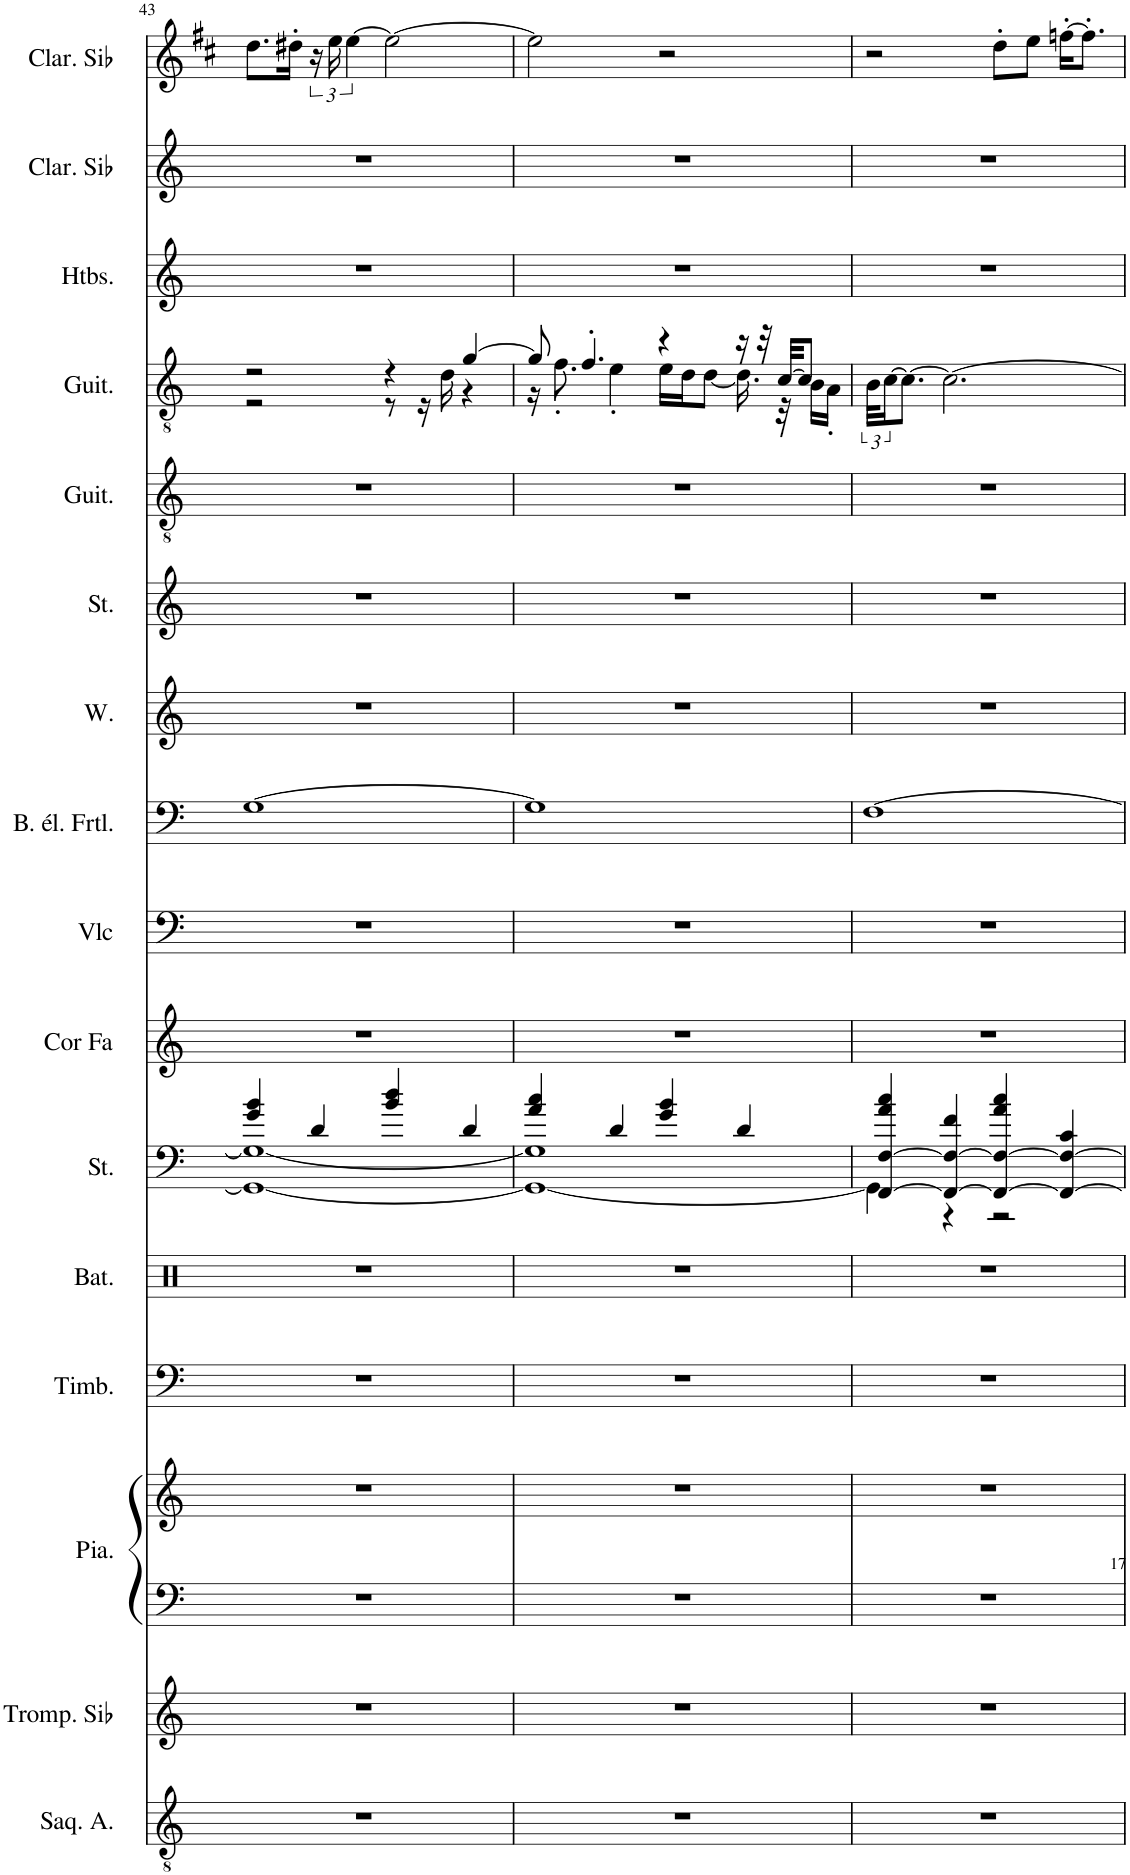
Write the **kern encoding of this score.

**kern	**kern	**kern	**kern	**kern	**kern	**kern	**kern	**kern	**kern	**kern	**kern	**kern	**kern	**kern	**kern	**kern
*part16	*part15	*part14	*part14	*part13	*part12	*part11	*part10	*part9	*part8	*part7	*part6	*part5	*part4	*part3	*part2	*part1
*staff17	*staff16	*staff15	*staff14	*staff13	*staff12	*staff11	*staff10	*staff9	*staff8	*staff7	*staff6	*staff5	*staff4	*staff3	*staff2	*staff1
*I"Saqueboute Alto, Trombone	*I"Trompette en Sib, Trumpet	*I"Piano, Acoustic Grand Piano	*	*I"Timbales, Timpani Ensemble	*I"Batterie	*I"Cordes, String Ensemble 2	*I"Cor en Fa, French Horn	*I"Violoncelle, Cello	*I"Basse électrique fretless, Fretless Bass	*I"Femmes, Choir Aahs	*I"Cordes, String Ensemble 2	*I"Guitare classique, Acoustic Guitar (nylon)	*I"Guitare classique, Acoustic Guitar (nylon)	*I"Hautbois, Oboe	*I"Clarinette en Sib, Clarinet Pipe	*I"Clarinette en Sib
*I'Saq. A.	*I'Tromp. Sib	*I'Pia.	*	*I'Timb.	*I'Bat.	*I'St.	*I'Cor Fa	*I'Vlc	*I'B. él. Frtl.	*	*I'St.	*I'Guit.	*I'Guit.	*I'Htbs.	*I'Clar. Sib	*I'Clar. Sib
!!LO:PB:g=z
*clefGv2	*clefG2	*clefF4	*clefG2	*clefF4	*clefX	*clefG2	*clefG2	*clefF4	*clefF4	*clefG2	*clefG2	*clefGv2	*clefGv2	*clefG2	*clefG2	*clefG2
*	*Trd1c2	*	*	*	*	*	*Trd4c7	*	*Trd7c12	*	*	*	*	*	*Trd1c2	*Trd1c2
*k[]	*k[]	*k[]	*k[]	*k[]	*k[]	*k[]	*k[]	*k[]	*k[]	*k[]	*k[]	*k[]	*k[]	*k[]	*k[]	*k[f#c#]
*M4/4	*M4/4	*M4/4	*M4/4	*M4/4	*M4/4	*M4/4	*M4/4	*M4/4	*M4/4	*M4/4	*M4/4	*M4/4	*M4/4	*M4/4	*M4/4	*M4/4
=43	=43	=43	=43	=43	=43	=43	=43	=43	=43	=43	=43	=43	=43	=43	=43	=43
*	*	*	*	*	*	*^	*	*	*	*	*	*	*^	*	*	*
1r	1r	1r	1r	1r	1r	4g/ 4b/	1GG_ 1G_	1r	1r	[1G	1r	1r	1r	2r	2r	1r	1r	8.dd\L
.	.	.	.	.	.	.	.	.	.	.	.	.	.	.	.	.	.	16dd#X'\Jk
.	.	.	.	.	.	4d/	.	.	.	.	.	.	.	.	.	.	.	24r
.	.	.	.	.	.	.	.	.	.	.	.	.	.	.	.	.	.	24ee\
.	.	.	.	.	.	.	.	.	.	.	.	.	.	.	.	.	.	[6ee\
.	.	.	.	.	.	4b/ 4dd/	.	.	.	.	.	.	.	4r	8r	.	.	2ee\_
.	.	.	.	.	.	.	.	.	.	.	.	.	.	.	16r	.	.	.
.	.	.	.	.	.	.	.	.	.	.	.	.	.	.	16d\	.	.	.
.	.	.	.	.	.	4d/	.	.	.	.	.	.	.	[4g/	4r	.	.	.
=44	=44	=44	=44	=44	=44	=44	=44	=44	=44	=44	=44	=44	=44	=44	=44	=44	=44	=44
1r	1r	1r	1r	1r	1r	4a/ 4cc/	1GG_ 1G]	1r	1r	1G]	1r	1r	1r	8g/]	16r	1r	1r	2ee\]
.	.	.	.	.	.	.	.	.	.	.	.	.	.	.	8.f'\	.	.	.
.	.	.	.	.	.	.	.	.	.	.	.	.	.	4.f'/	.	.	.	.
.	.	.	.	.	.	4d/	.	.	.	.	.	.	.	.	4e'\	.	.	.
.	.	.	.	.	.	4g/ 4b/	.	.	.	.	.	.	.	4r	16e\LL	.	.	2r
.	.	.	.	.	.	.	.	.	.	.	.	.	.	.	16d\J	.	.	.
.	.	.	.	.	.	.	.	.	.	.	.	.	.	.	[8d\J	.	.	.
.	.	.	.	.	.	4d/	.	.	.	.	.	.	.	16r	16.d\]	.	.	.
.	.	.	.	.	.	.	.	.	.	.	.	.	.	32r	.	.	.	.
.	.	.	.	.	.	.	.	.	.	.	.	.	.	[32c/KKL	32r	.	.	.
.	.	.	.	.	.	.	.	.	.	.	.	.	.	8c/J]	16B\LL	.	.	.
.	.	.	.	.	.	.	.	.	.	.	.	.	.	.	16A'\JJ	.	.	.
*	*	*	*	*	*	*	*	*	*	*	*	*	*	*v	*v	*	*	*
=45	=45	=45	=45	=45	=45	=45	=45	=45	=45	=45	=45	=45	=45	=45	=45	=45	=45
1r	1r	1r	1r	1r	1r	[4FF/ [4F/ 4a/ 4cc/	4GG\]	1r	1r	[1F	1r	1r	1r	48B\KLL	1r	1r	2r
.	.	.	.	.	.	.	.	.	.	.	.	.	.	[24c\J	.	.	.
.	.	.	.	.	.	.	.	.	.	.	.	.	.	8.c\J_	.	.	.
.	.	.	.	.	.	4FF/_ 4F/_ 4f/	4r	.	.	.	.	.	.	2.c\_	.	.	.
.	.	.	.	.	.	4FF/_ 4F/_ 4a/ 4cc/	2r	.	.	.	.	.	.	.	.	.	8dd'\L
.	.	.	.	.	.	.	.	.	.	.	.	.	.	.	.	.	8ee\J
.	.	.	.	.	.	4FF/_ 4F/_ 4c/	.	.	.	.	.	.	.	.	.	.	[16ffn'\KL
.	.	.	.	.	.	.	.	.	.	.	.	.	.	.	.	.	8.ff'\J]
*	*	*	*	*	*	*v	*v	*	*	*	*	*	*	*	*	*	*
=	=	=	=	=	=	=	=	=	=	=	=	=	=	=	=	=
*-	*-	*-	*-	*-	*-	*-	*-	*-	*-	*-	*-	*-	*-	*-	*-	*-
